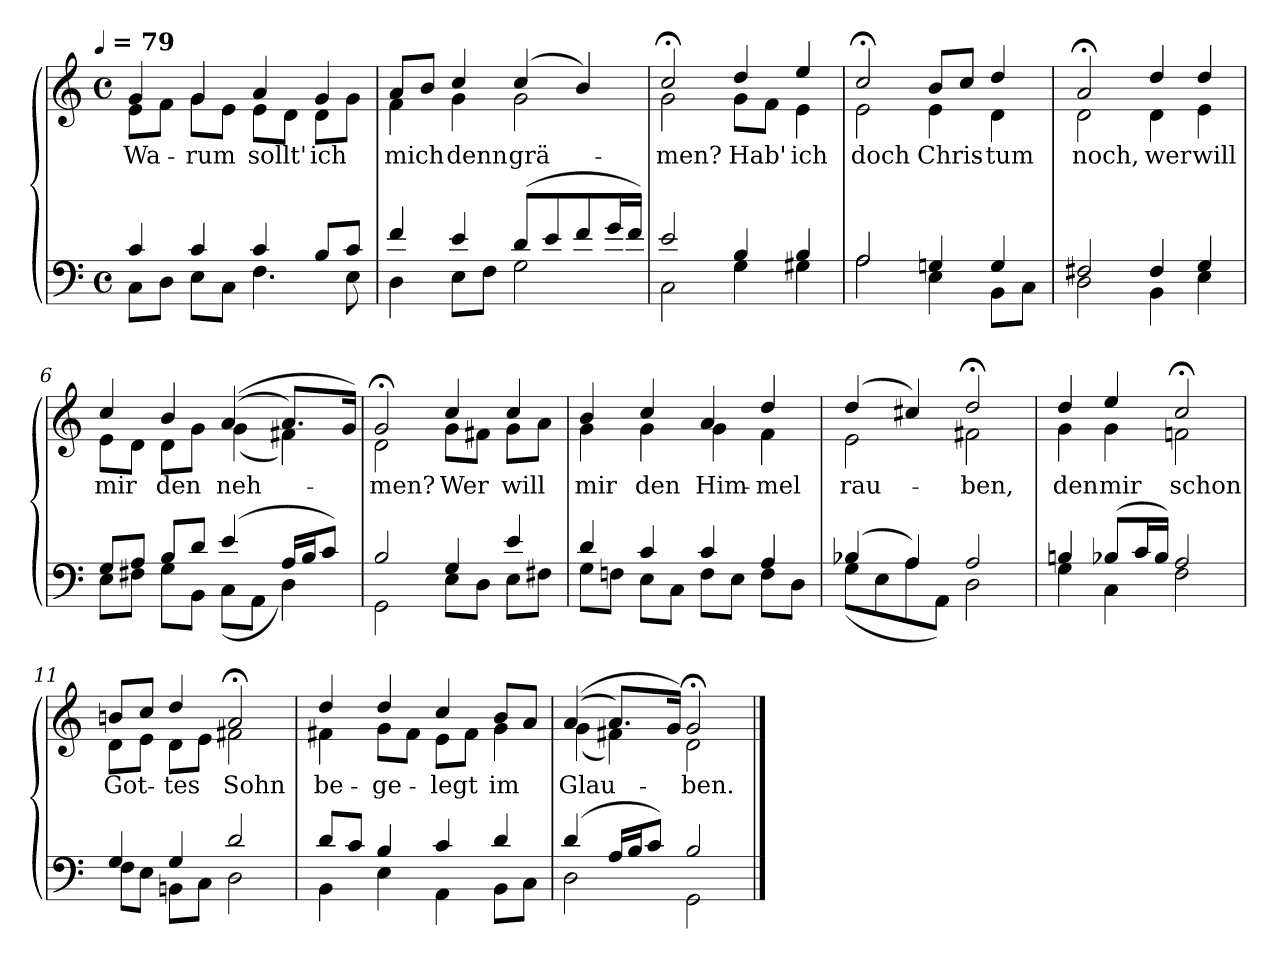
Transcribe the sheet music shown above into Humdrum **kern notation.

**kern	**kern	**text	**dynam
*part1	*part1	*part1	*part1
*staff2	*staff1	*staff1	*staff1/2
*clefF4	*clefG2	*	*
!!LO:TX:omd:t=[quarter] = 79
*M4/4	*M4/4	*	*
*met(c)	*met(c)	*	*
*MM79	*MM79	*	*
=1	=1	=1	=1
*^	*^	*	*
4c	8CL	4g	8eL	Wa-	.
.	8DJ	.	8fJ	.	.
4c	8EL	4g	8gL	-rum	.
.	8CJ	.	8eJ	.	.
4c	4.F	4a	8eL	sollt'	.
.	.	.	8dJ	.	.
8BL	.	4g	8dL	ich	.
8cJ	8E	.	8gJ	.	.
=2	=2	=2	=2	=2	=2
4f	4D	8aL	4f	mich	.
.	.	8bJ	.	.	.
4e	8EL	4cc	4g	denn	.
.	8FJ	.	.	.	.
(8dL	2G	(4cc	2g	grä-	♩ = 77
8e	.	.	.	.	.
8f	.	4b)	.	.	.
16gL	.	.	.	.	.
16fJJ)	.	.	.	.	.
=3	=3	=3	=3	=3	=3
2e	2C	2cc;<	2g	-men?	.
4B	4G	4dd	8gL	Hab'	♩ = 79
.	.	.	8fJ	.	.
4B	4G#X	4ee	4e	ich	.
=4	=4	=4	=4	=4	=4
2A	2A	2cc;<	2e	doch	.
4Gn	4E	8bL	4e	Chris-	♩ = 78
.	.	8ccJ	.	.	.
4G	8BBL	4dd	4d	-tum	.
.	8CJ	.	.	.	.
!!LO:LB:g=z	!!
=5	=5	=5	=5	=5	=5
2F#X	2D	2a;<	2d	noch,	.
4F#	4BB	4dd	4d	wer	.
4G	4E	4dd	4e	will	.
=6	=6	=6	=6	=6	=6
8GL	8EL	4cc	8eL	mir	.
8AJ	8F#XJ	.	8dJ	.	.
8BL	8GL	4b	8dL	den	♩ = 77
8dJ	8BBJ	.	8gJ	.	.
(4e	(8CL	((4a	(4g	neh-	♩ = 76
.	8AAJ	.	.	.	.
16ALL	4D)	8.aL)	4f#X)	.	♩ = 73
16BJ	.	.	.	.	.
8cJ)	.	.	.	.	.
.	.	16gJk)	.	.	.
=7	=7	=7	=7	=7	=7
2B	2GG	2g;<	2d	-men?	.
4G	8EL	4cc	8gL	Wer	♩ = 78
.	8DJ	.	8f#XJ	.	.
4e	8EL	4cc	8gL	will	.
.	8F#XJ	.	8aJ	.	.
=8	=8	=8	=8	=8	=8
4d	8GL	4b	4g	mir	.
.	8FnJ	.	.	.	.
4c	8EL	4cc	4g	den	.
.	8CJ	.	.	.	.
4c	8FL	4a	4g	Him-	.
.	8EJ	.	.	.	.
4A	8FL	4dd	4f	-mel	.
.	8DJ	.	.	.	.
=9	=9	=9	=9	=9	=9
*	*	*MM76	*	*	*
(4B-X	(8GL	(4dd	2e	rau-	.
.	8E	.	.	.	.
4A)	8A	4cc#X)	.	.	.
.	8AAJ)	.	.	.	.
2A	2D	2dd;<	2f#X	-ben,	.
!!LO:LB:g=z	!!
=10	=10	=10	=10	=10	=10
*	*	*MM77	*	*	*
4Bn	4G	4dd	4g	den	.
(8B-XL	4C	4ee	4g	mir	.
16cL	.	.	.	.	.
16B-JJ)	.	.	.	.	.
2A	2F	2cc;<	2fn	schon	.
=11	=11	=11	=11	=11	=11
4G	8FL	8bnL	8dL	Got-	.
.	8EJ	8ccJ	8eJ	.	.
4G	8BBnL	4dd	8dL	-tes	.
.	8CJ	.	8eJ	.	.
2d	2D	2a;<	2f#X	Sohn	.
=12	=12	=12	=12	=12	=12
8dL	4BB	4dd	4f#X	be-	.
8cJ	.	.	.	.	.
4B	4E	4dd	8gL	-ge-	.
.	.	.	8f#J	.	.
4c	4AA	4cc	8eL	-legt	♩ = 76
.	.	.	8f#J	.	.
4d	8BBL	8bL	4g	im	♩ = 75
.	8CJ	8aJ	.	.	.
=13	=13	=13	=13	=13	=13
*	*	*MM72	*	*	*
(4d	2D	((4a	(4g	Glau-	.
16ALL	.	8.aL)	4f#X)	.	♩ = 68
16BJ	.	.	.	.	.
8cJ)	.	.	.	.	.
.	.	16gJk)	.	.	.
2B	2GG	2g;<	2d	-ben.	.
*v	*v	*	*	*	*
*	*v	*v	*	*
==	==	==	==
*-	*-	*-	*-
